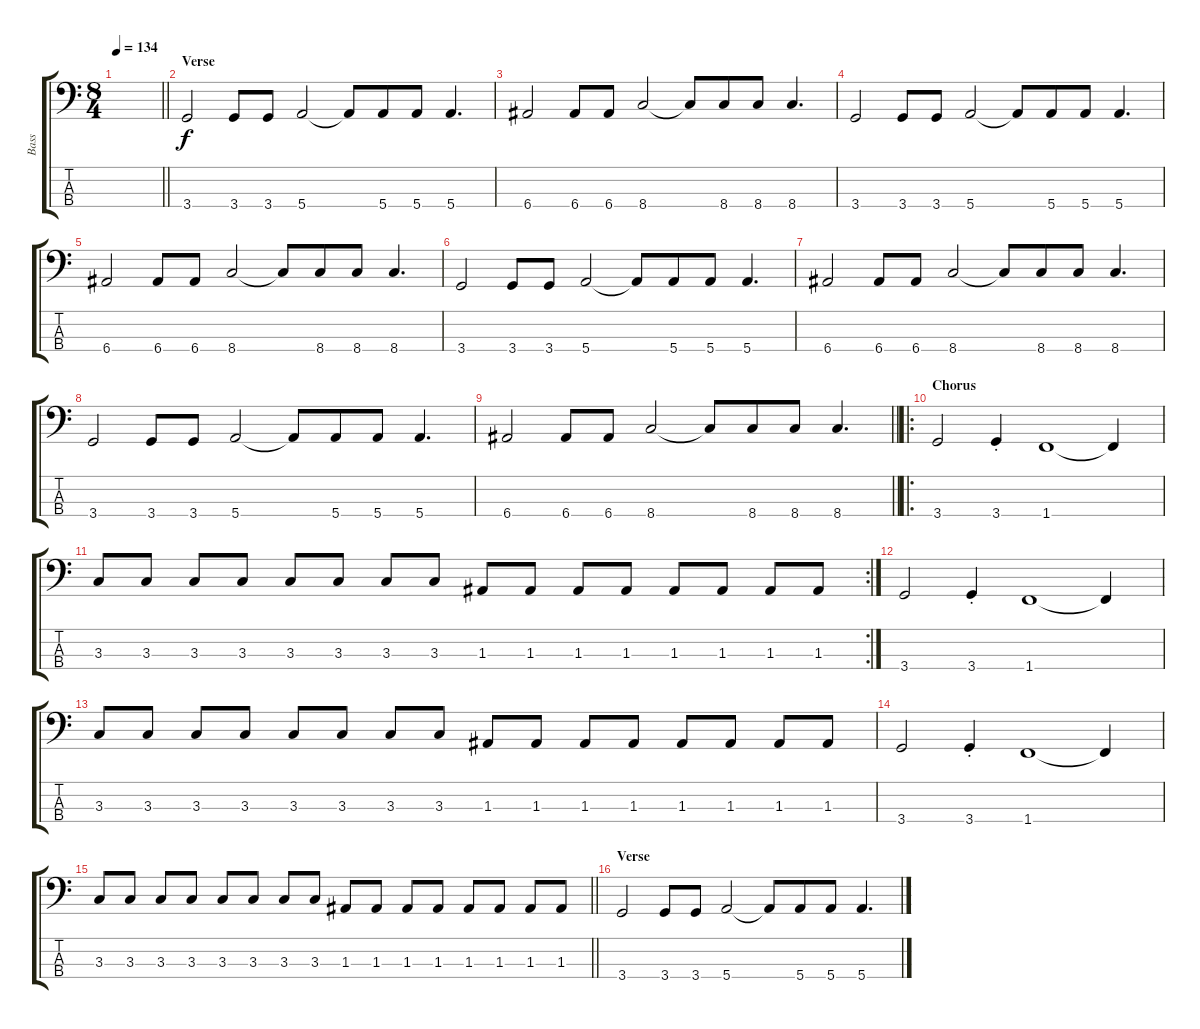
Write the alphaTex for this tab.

\track ("Bass" "Bass") {instrument electricbassfinger}
\staff {score tabs}
\tuning (G2 D2 A1 E1) {hide}
\ts (8 4)
\tempo 134
\clef f4
\barLineRight lightlight
\ks c
|
\section ("" "Verse")
3.4.2 3.4.8 3.4.8 5.4.2 5.4{t}.8 5.4.8{beam merge} 5.4.8 5.4.4{d} |
6.4.2 6.4.8 6.4.8 8.4.2 8.4{t}.8 8.4.8{beam merge} 8.4.8 8.4.4{d} |
3.4.2 3.4.8 3.4.8 5.4.2 5.4{t}.8 5.4.8{beam merge} 5.4.8 5.4.4{d} |
6.4.2 6.4.8 6.4.8 8.4.2 8.4{t}.8 8.4.8{beam merge} 8.4.8 8.4.4{d} |
3.4.2 3.4.8 3.4.8 5.4.2 5.4{t}.8 5.4.8{beam merge} 5.4.8 5.4.4{d} |
6.4.2 6.4.8 6.4.8 8.4.2 8.4{t}.8 8.4.8{beam merge} 8.4.8 8.4.4{d} |
3.4.2 3.4.8 3.4.8 5.4.2 5.4{t}.8 5.4.8{beam merge} 5.4.8 5.4.4{d} |
\barLineRight lightlight
6.4.2 6.4.8 6.4.8 8.4.2 8.4{t}.8 8.4.8{beam merge} 8.4.8 8.4.4{d} |
\ro
\section ("" "Chorus")
3.4.2 3.4{st}.4 1.4.1 1.4{t}.4 |
\rc 2
3.3.8 3.3.8 3.3.8 3.3.8 3.3.8 3.3.8 3.3.8 3.3.8 1.3.8 1.3.8 1.3.8 1.3.8 1.3.8 1.3.8 1.3.8 1.3.8 |
3.4.2 3.4{st}.4 1.4.1 1.4{t}.4 |
3.3.8 3.3.8 3.3.8 3.3.8 3.3.8 3.3.8 3.3.8 3.3.8 1.3.8 1.3.8 1.3.8 1.3.8 1.3.8 1.3.8 1.3.8 1.3.8 |
3.4.2 3.4{st}.4 1.4.1 1.4{t}.4 |
\barLineRight lightlight
3.3.8 3.3.8 3.3.8 3.3.8 3.3.8 3.3.8 3.3.8 3.3.8 1.3.8 1.3.8 1.3.8 1.3.8 1.3.8 1.3.8 1.3.8 1.3.8 |
\section ("" "Verse")
3.4.2 3.4.8 3.4.8 5.4.2 5.4{t}.8 5.4.8{beam merge} 5.4.8 5.4.4{d}
